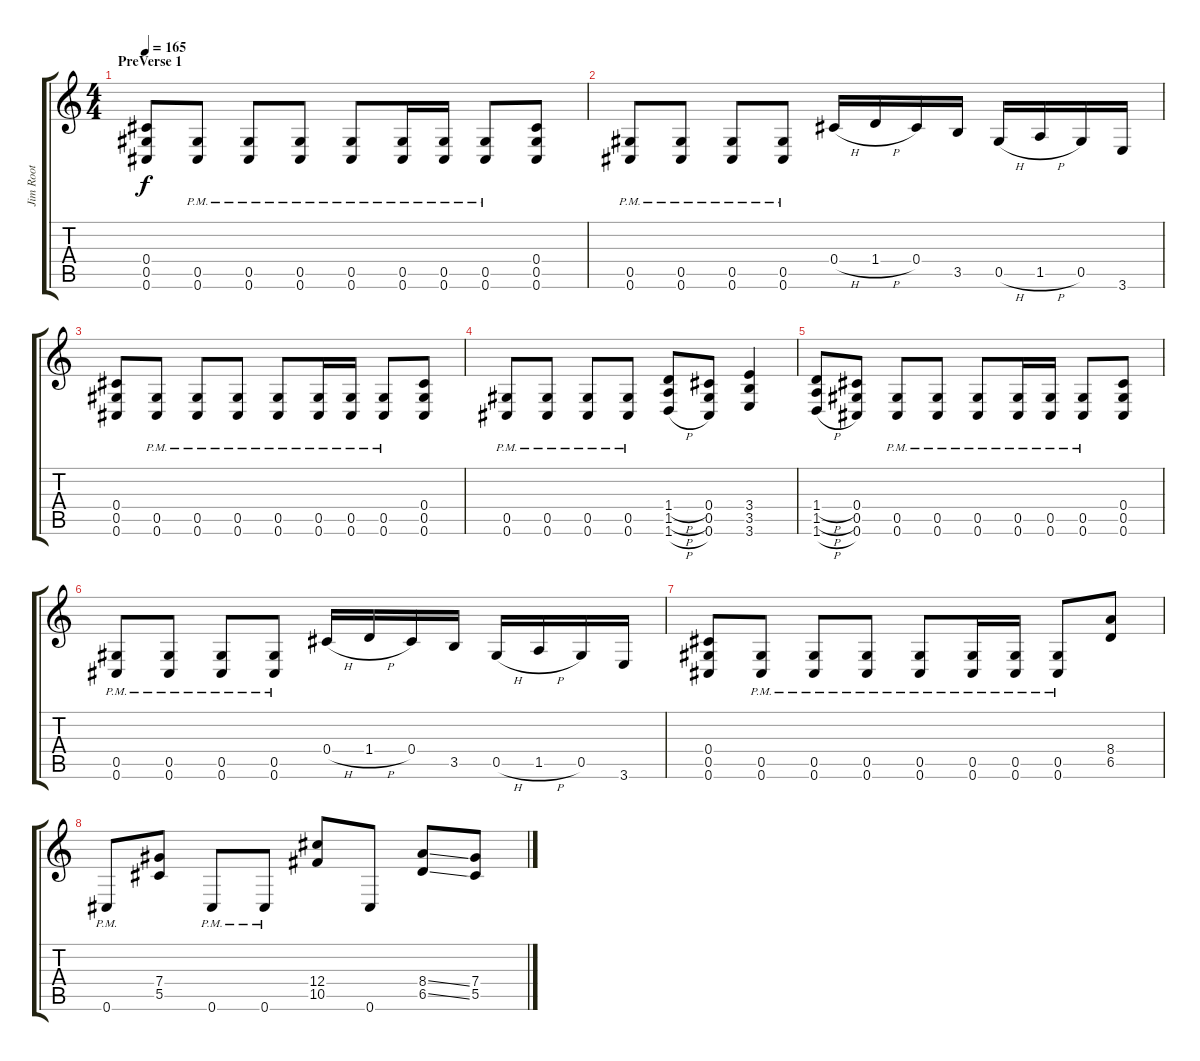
\track ("Jim Root" "Jim Root") {instrument distortionguitar}
\staff {score tabs}
\tuning (Eb4 Bb3 Gb3 Db3 Ab2 Db2) {hide}
\ts (4 4)
\section ("" "PreVerse 1")
\tempo 165
\clef g2
\ks c
(0.4 0.5 0.6).8{dy f} (0.5{pm} 0.6{pm}).8 (0.5{pm} 0.6{pm}).8 (0.5{pm} 0.6{pm}).8 (0.5{pm} 0.6{pm}).8 (0.5{pm} 0.6{pm}).16 (0.5{pm} 0.6{pm}).16 (0.5{pm} 0.6{pm}).8 (0.4 0.5 0.6).8 |
(0.5{pm} 0.6{pm}).8 (0.5{pm} 0.6{pm}).8 (0.5{pm} 0.6{pm}).8 (0.5{pm} 0.6{pm}).8 0.4{h}.16 1.4{h}.16 0.4.16 3.5.16 0.5{h}.16 1.5{h}.16 0.5.16 3.6.16 |
(0.4 0.5 0.6).8 (0.5{pm} 0.6{pm}).8 (0.5{pm} 0.6{pm}).8 (0.5{pm} 0.6{pm}).8 (0.5{pm} 0.6{pm}).8 (0.5{pm} 0.6{pm}).16 (0.5{pm} 0.6{pm}).16 (0.5{pm} 0.6{pm}).8 (0.4 0.5 0.6).8 |
(0.5{pm} 0.6{pm}).8 (0.5{pm} 0.6{pm}).8 (0.5{pm} 0.6{pm}).8 (0.5{pm} 0.6{pm}).8 (1.4{h} 1.5{h} 1.6{h}).8 (0.4 0.5 0.6).8 (3.4 3.5 3.6).4 |
(1.4{h} 1.5{h} 1.6{h}).8 (0.4 0.5 0.6).8 (0.5{pm} 0.6{pm}).8 (0.5{pm} 0.6{pm}).8 (0.5{pm} 0.6{pm}).8 (0.5{pm} 0.6{pm}).16 (0.5{pm} 0.6{pm}).16 (0.5{pm} 0.6{pm}).8 (0.4 0.5 0.6).8 |
(0.5{pm} 0.6{pm}).8 (0.5{pm} 0.6{pm}).8 (0.5{pm} 0.6{pm}).8 (0.5{pm} 0.6{pm}).8 0.4{h}.16 1.4{h}.16 0.4.16 3.5.16 0.5{h}.16 1.5{h}.16 0.5.16 3.6.16 |
(0.4 0.5 0.6).8 (0.5{pm} 0.6{pm}).8 (0.5{pm} 0.6{pm}).8 (0.5{pm} 0.6{pm}).8 (0.5{pm} 0.6{pm}).8 (0.5{pm} 0.6{pm}).16 (0.5{pm} 0.6{pm}).16 (0.5{pm} 0.6{pm}).8 (8.4 6.5).8 |
0.6{pm}.8 (7.4 5.5).8 0.6{pm}.8 0.6{pm}.8 (12.4 10.5).8 0.6.8 (8.4{ss} 6.5{ss}).8 (7.4 5.5).8
